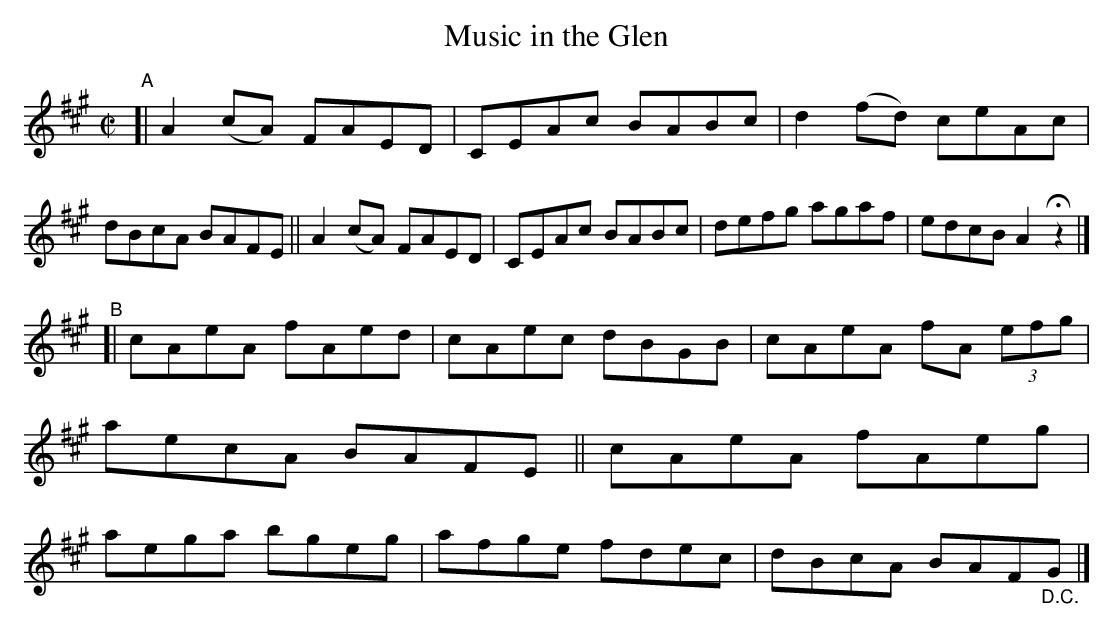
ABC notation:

X:1
T: Music in the Glen
M: C|
L: 1/8
K: A
"^A"\
[| A2(cA) FAED | CEAc BABc | d2(fd) ceAc | dBcA BAFE \
|| A2(cA) FAED | CEAc BABc | defg   agaf | edcB A2 Hz2 |]
"^B"\
[| cAeA fAed | cAec dBGB | cAeA fA (3efg | aecA BAFE \
|| cAeA fAeg | aega bgeg | afge fdec | dBcA BAF"_D.C."G |]
